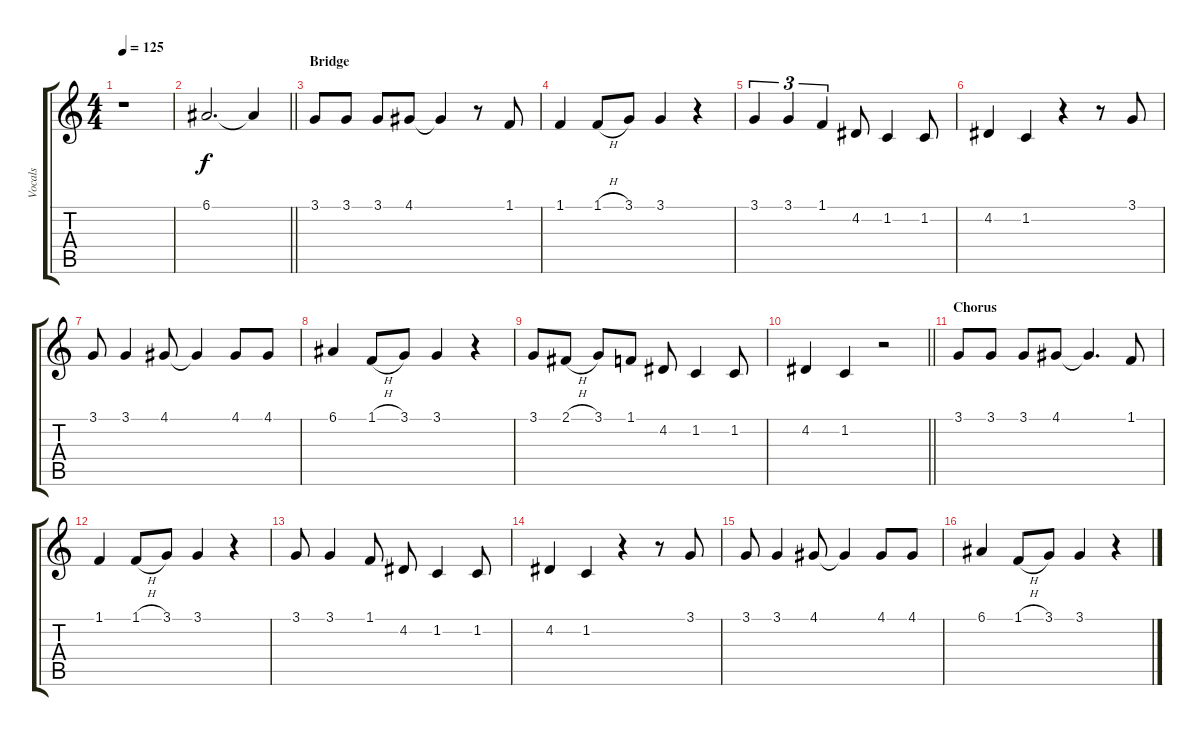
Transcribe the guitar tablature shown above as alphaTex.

\track ("Vocals" "Vocals") {instrument tenorsax}
\staff {score tabs}
\tuning (E4 B3 G3 D3 A2 E2) {hide}
\ts (4 4)
\tempo 125
\clef g2
\ks c
r.1{dy f} |
\barLineRight lightlight
6.1.2{d} 6.1{t}.4 |
\section ("" "Bridge")
3.1.8 3.1.8 3.1.8 4.1.8 4.1{t}.4 r.8 1.1.8 |
1.1.4 1.1{h}.8 3.1.8 3.1.4 r.4 |
3.1.4{tu (3 2)} 3.1.4{tu (3 2)} 1.1.4{tu (3 2)} 4.2.8 1.2.4 1.2.8 |
4.2.4 1.2.4 r.4 r.8 3.1.8 |
3.1.8 3.1.4 4.1.8 4.1{t}.4 4.1.8 4.1.8 |
6.1.4 1.1{h}.8 3.1.8 3.1.4 r.4 |
3.1.8 2.1{h}.8 3.1.8 1.1.8 4.2.8 1.2.4 1.2.8 |
\barLineRight lightlight
4.2.4 1.2.4 r.2 |
\section ("" "Chorus")
3.1.8 3.1.8 3.1.8 4.1.8 4.1{t}.4{d} 1.1.8 |
1.1.4 1.1{h}.8 3.1.8 3.1.4 r.4 |
3.1.8 3.1.4 1.1.8 4.2.8 1.2.4 1.2.8 |
4.2.4 1.2.4 r.4 r.8 3.1.8 |
3.1.8 3.1.4 4.1.8 4.1{t}.4 4.1.8 4.1.8 |
6.1.4 1.1{h}.8 3.1.8 3.1.4 r.4
